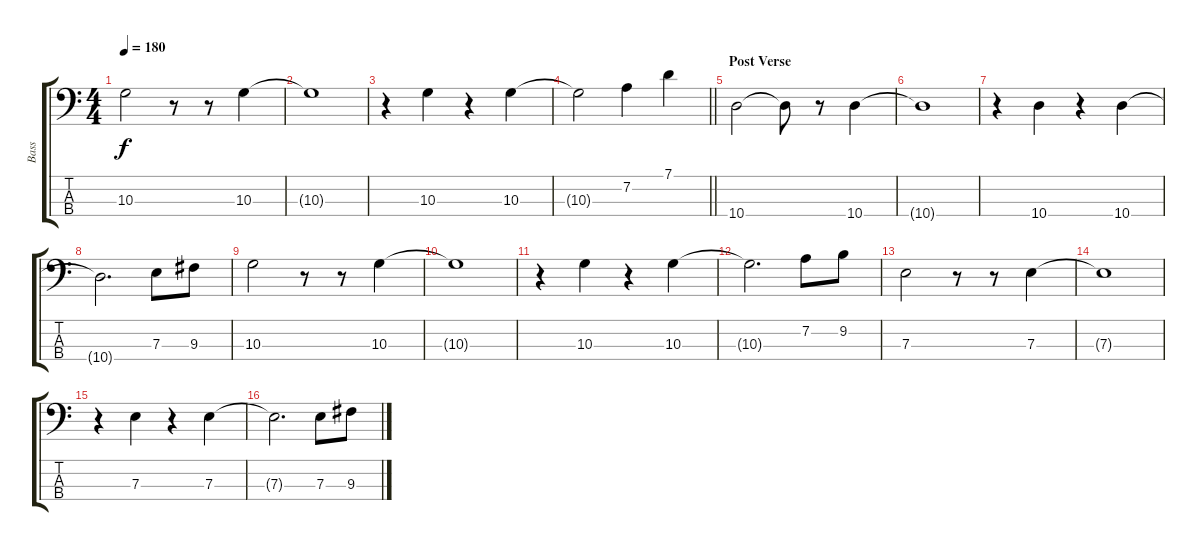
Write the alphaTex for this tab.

\track ("Bass" "Bass") {instrument synthbass1}
\staff {score tabs}
\tuning (G2 D2 A1 E1) {hide}
\ts (4 4)
\tempo 180
\clef f4
\ks c
10.3.2{dy f} r.8 r.8 10.3.4 |
10.3{t}.1 |
r.4 10.3.4 r.4 10.3.4 |
\barLineRight lightlight
10.3{t}.2 7.2.4 7.1.4 |
\section ("" "Post Verse")
10.4.2 10.4{t}.8 r.8 10.4.4 |
10.4{t}.1 |
r.4 10.4.4 r.4 10.4.4 |
10.4{t}.2{d} 7.3.8 9.3.8 |
10.3.2 r.8 r.8 10.3.4 |
10.3{t}.1 |
r.4 10.3.4 r.4 10.3.4 |
10.3{t}.2{d} 7.2.8 9.2.8 |
7.3.2 r.8 r.8 7.3.4 |
7.3{t}.1 |
r.4 7.3.4 r.4 7.3.4 |
7.3{t}.2{d} 7.3.8 9.3.8
